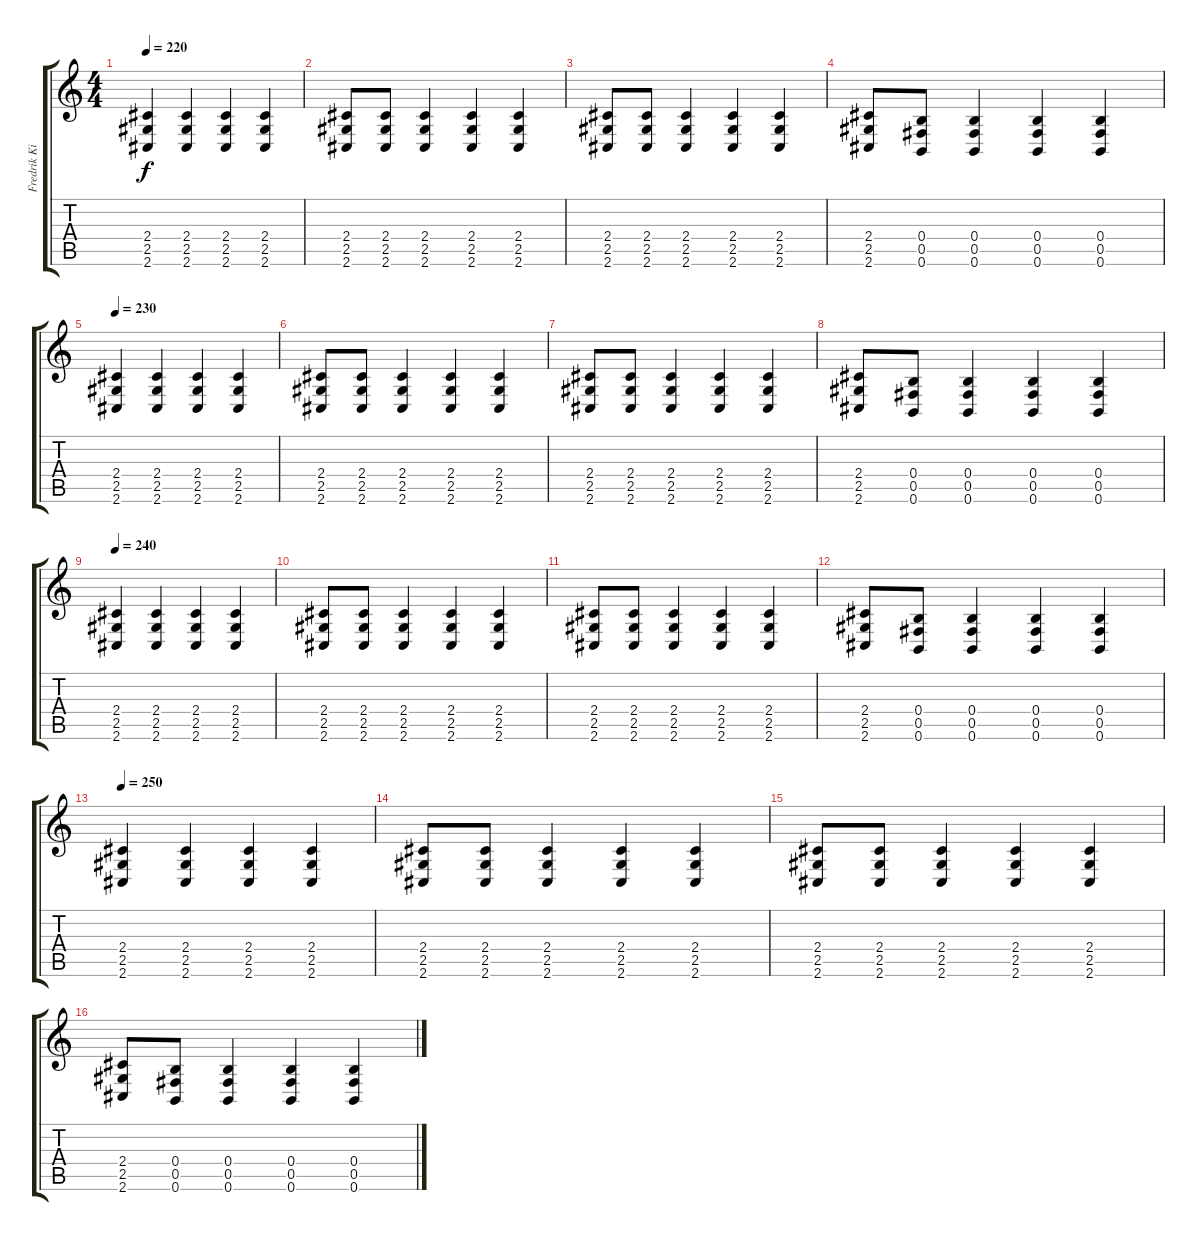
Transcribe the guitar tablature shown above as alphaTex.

\track ("Fredrik Kihlberg" "Fredrik Ki") {instrument distortionguitar}
\staff {score tabs}
\tuning (Db4 Ab3 E3 B2 Gb2 B1) {hide}
\ts (4 4)
\tempo 220
\clef g2
\ks c
(2.4 2.5 2.6).4{dy f} (2.4 2.5 2.6).4 (2.4 2.5 2.6).4 (2.4 2.5 2.6).4 |
(2.4 2.5 2.6).8 (2.4 2.5 2.6).8 (2.4 2.5 2.6).4 (2.4 2.5 2.6).4 (2.4 2.5 2.6).4 |
(2.4 2.5 2.6).8 (2.4 2.5 2.6).8 (2.4 2.5 2.6).4 (2.4 2.5 2.6).4 (2.4 2.5 2.6).4 |
(2.4 2.5 2.6).8 (0.4 0.5 0.6).8 (0.4 0.5 0.6).4 (0.4 0.5 0.6).4 (0.4 0.5 0.6).4 |
\tempo 230
(2.4 2.5 2.6).4 (2.4 2.5 2.6).4 (2.4 2.5 2.6).4 (2.4 2.5 2.6).4 |
(2.4 2.5 2.6).8 (2.4 2.5 2.6).8 (2.4 2.5 2.6).4 (2.4 2.5 2.6).4 (2.4 2.5 2.6).4 |
(2.4 2.5 2.6).8 (2.4 2.5 2.6).8 (2.4 2.5 2.6).4 (2.4 2.5 2.6).4 (2.4 2.5 2.6).4 |
(2.4 2.5 2.6).8 (0.4 0.5 0.6).8 (0.4 0.5 0.6).4 (0.4 0.5 0.6).4 (0.4 0.5 0.6).4 |
\tempo 240
(2.4 2.5 2.6).4 (2.4 2.5 2.6).4 (2.4 2.5 2.6).4 (2.4 2.5 2.6).4 |
(2.4 2.5 2.6).8 (2.4 2.5 2.6).8 (2.4 2.5 2.6).4 (2.4 2.5 2.6).4 (2.4 2.5 2.6).4 |
(2.4 2.5 2.6).8 (2.4 2.5 2.6).8 (2.4 2.5 2.6).4 (2.4 2.5 2.6).4 (2.4 2.5 2.6).4 |
(2.4 2.5 2.6).8 (0.4 0.5 0.6).8 (0.4 0.5 0.6).4 (0.4 0.5 0.6).4 (0.4 0.5 0.6).4 |
\tempo 250
(2.4 2.5 2.6).4 (2.4 2.5 2.6).4 (2.4 2.5 2.6).4 (2.4 2.5 2.6).4 |
(2.4 2.5 2.6).8 (2.4 2.5 2.6).8 (2.4 2.5 2.6).4 (2.4 2.5 2.6).4 (2.4 2.5 2.6).4 |
(2.4 2.5 2.6).8 (2.4 2.5 2.6).8 (2.4 2.5 2.6).4 (2.4 2.5 2.6).4 (2.4 2.5 2.6).4 |
(2.4 2.5 2.6).8 (0.4 0.5 0.6).8 (0.4 0.5 0.6).4 (0.4 0.5 0.6).4 (0.4 0.5 0.6).4
